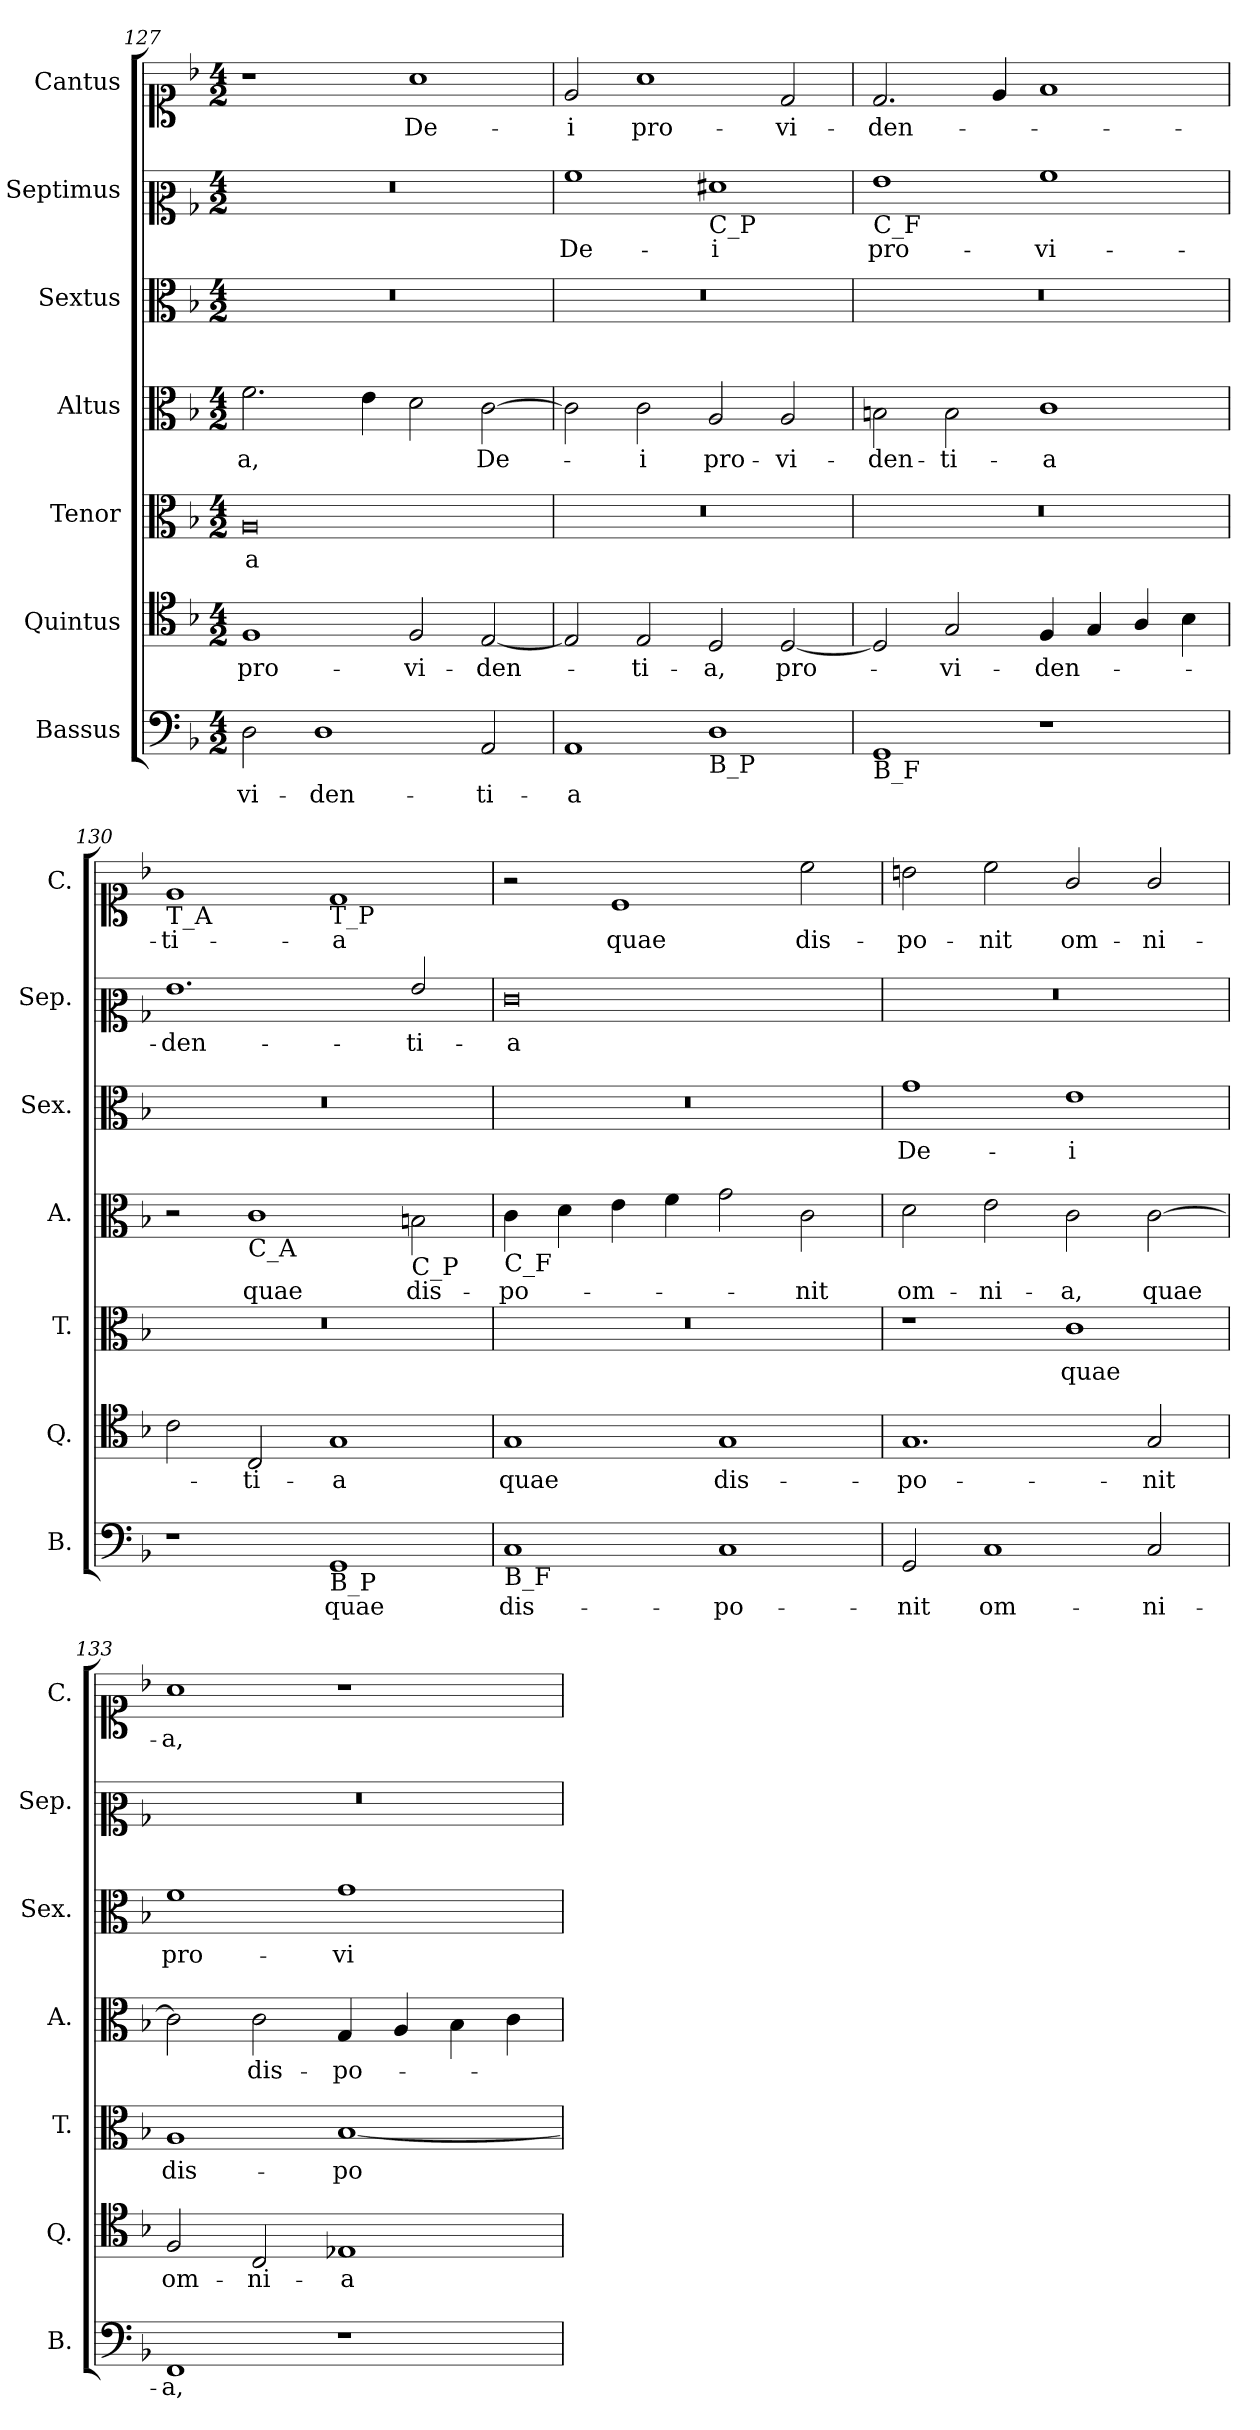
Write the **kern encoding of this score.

**kern	**text	**kern	**text	**kern	**text	**kern	**text	**kern	**text	**kern	**text	**kern	**text
*part7	*part7	*part6	*part6	*part5	*part5	*part4	*part4	*part3	*part3	*part2	*part2	*part1	*part1
*staff7	*staff7	*staff6	*staff6	*staff5	*staff5	*staff4	*staff4	*staff3	*staff3	*staff2	*staff2	*staff1	*staff1
*I"Bassus	*	*I"Quintus	*	*I"Tenor	*	*I"Altus	*	*I"Sextus	*	*I"Septimus	*	*I"Cantus	*
*I'B.	*	*I'Q.	*	*I'T.	*	*I'A.	*	*I'Sex.	*	*I'Sep.	*	*I'C.	*
*clefF4	*	*clefC4	*	*clefC3	*	*clefC3	*	*clefC3	*	*clefC2	*	*clefC1	*
*k[b-]	*	*k[b-]	*	*k[b-]	*	*k[b-]	*	*k[b-]	*	*k[b-]	*	*k[b-]	*
*F:	*	*F:	*	*F:	*	*F:	*	*F:	*	*F:	*	*F:	*
*M4/2	*	*M4/2	*	*M4/2	*	*M4/2	*	*M4/2	*	*M4/2	*	*M4/2	*
=127	=127	=127	=127	=127	=127	=127	=127	=127	=127	=127	=127	=127	=127
!	!	!	!	!	!	!	!	!LO:N:vis=1	!	!LO:N:vis=1	!	!	!
2D\	-vi-	1F	pro-	0A	-a	2.f\	-a,	0r	.	0r	.	1r	.
1D	-den-	.	.	.	.	.	.	.	.	.	.	.	.
.	.	.	.	.	.	4e\	.	.	.	.	.	.	.
.	.	2F/	-vi-	.	.	2d\	.	.	.	.	.	1a	De-
2AA/	-ti-	[2E/	-den-	.	.	[2c\	De-	.	.	.	.	.	.
=128	=128	=128	=128	=128	=128	=128	=128	=128	=128	=128	=128	=128	=128
!	!	!	!	!LO:N:vis=1	!	!	!	!LO:N:vis=1	!	!	!	!	!
1AA	-a	2E/]	.	0r	.	2c\]	.	0r	.	1a	De-	2e/	-i
.	.	2E/	-ti-	.	.	2c\	-i	.	.	.	.	1a	pro-
!	!	!	!	!	!	!	!	!	!	!LO:TX:b:t=C_P	!	!	!
!LO:TX:b:t=B_P	!	!	!	!	!	!	!	!	!	!	!	!	!
1D	.	2D/	-a,	.	.	2A/	pro-	.	.	1f#X	-i	.	.
.	.	[2D/	pro-	.	.	2A/	-vi-	.	.	.	.	2d/	-vi-
=129	=129	=129	=129	=129	=129	=129	=129	=129	=129	=129	=129	=129	=129
!	!	!	!	!	!	!	!	!	!	!LO:TX:b:t=C_F	!	!	!
!LO:TX:b:t=B_F	!	!	!	!	!	!	!	!	!	!	!	!	!
!	!	!	!	!LO:N:vis=1	!	!	!	!LO:N:vis=1	!	!	!	!	!
1GG	.	2D/]	.	0r	.	2Bn\	-den-	0r	.	1g	pro-	2.d/	-den-
.	.	2G/	-vi-	.	.	2B\	-ti-	.	.	.	.	.	.
.	.	.	.	.	.	.	.	.	.	.	.	4e/	.
1r	.	4F/	-den-	.	.	1c	-a	.	.	1a	-vi-	1f	.
.	.	4G/	.	.	.	.	.	.	.	.	.	.	.
.	.	4A/	.	.	.	.	.	.	.	.	.	.	.
.	.	4B-\	.	.	.	.	.	.	.	.	.	.	.
=130	=130	=130	=130	=130	=130	=130	=130	=130	=130	=130	=130	=130	=130
!	!	!	!	!	!	!	!	!	!	!	!	!LO:TX:b:t=T_A	!
!	!	!	!	!LO:N:vis=1	!	!	!	!LO:N:vis=1	!	!	!	!	!
1r	.	2c\	.	0r	.	2r	.	0r	.	1.g	-den-	1e	-ti-
!	!	!	!	!	!	!LO:TX:b:t=C_A	!	!	!	!	!	!	!
.	.	2C/	-ti-	.	.	1c	quae	.	.	.	.	.	.
!	!	!	!	!	!	!	!	!	!	!	!	!LO:TX:b:t=T_P	!
!LO:TX:b:t=B_P	!	!	!	!	!	!	!	!	!	!	!	!	!
1GG	quae	1G	-a	.	.	.	.	.	.	.	.	1d	-a
!	!	!	!	!	!	!LO:TX:b:t=C_P	!	!	!	!	!	!	!
.	.	.	.	.	.	2Bn\	dis-	.	.	2g/	-ti-	.	.
=131	=131	=131	=131	=131	=131	=131	=131	=131	=131	=131	=131	=131	=131
!	!	!	!	!	!	!LO:TX:b:t=C_F	!	!	!	!	!	!	!
!LO:TX:b:t=B_F	!	!	!	!	!	!	!	!	!	!	!	!	!
!	!	!	!	!LO:N:vis=1	!	!	!	!LO:N:vis=1	!	!	!	!	!
1C	dis-	1G	quae	0r	.	4c\	-po-	0r	.	0e	-a	2r	.
.	.	.	.	.	.	4d\	.	.	.	.	.	.	.
.	.	.	.	.	.	4e\	.	.	.	.	.	1c	quae
.	.	.	.	.	.	4f\	.	.	.	.	.	.	.
1C	-po-	1G	dis-	.	.	2g\	.	.	.	.	.	.	.
.	.	.	.	.	.	2c\	-nit	.	.	.	.	2cc\	dis-
=132	=132	=132	=132	=132	=132	=132	=132	=132	=132	=132	=132	=132	=132
!	!	!	!	!	!	!	!	!	!	!LO:N:vis=1	!	!	!
2GG/	-nit	1.G	-po-	1r	.	2d\	om-	1g	De-	0r	.	2bn\	-po-
1C	om-	.	.	.	.	2e\	-ni-	.	.	.	.	2cc\	-nit
.	.	.	.	1c	quae	2c\	-a,	1e	-i	.	.	2g/	om-
2C/	-ni-	2G/	-nit	.	.	[2c\	quae	.	.	.	.	2g/	-ni-
=133	=133	=133	=133	=133	=133	=133	=133	=133	=133	=133	=133	=133	=133
!	!	!	!	!	!	!	!	!	!	!LO:N:vis=1	!	!	!
1FF	-a,	2F/	om-	1A	dis-	2c\]	.	1f	pro-	0r	.	1a	-a,
.	.	2C/	-ni-	.	.	2c\	dis-	.	.	.	.	.	.
1r	.	1E-X	-a	[1B-	-po-	4G/	-po-	1g	-vi-	.	.	1r	.
.	.	.	.	.	.	4A/	.	.	.	.	.	.	.
.	.	.	.	.	.	4B-\	.	.	.	.	.	.	.
.	.	.	.	.	.	4c\	.	.	.	.	.	.	.
=	=	=	=	=	=	=	=	=	=	=	=	=	=
*-	*-	*-	*-	*-	*-	*-	*-	*-	*-	*-	*-	*-	*-
